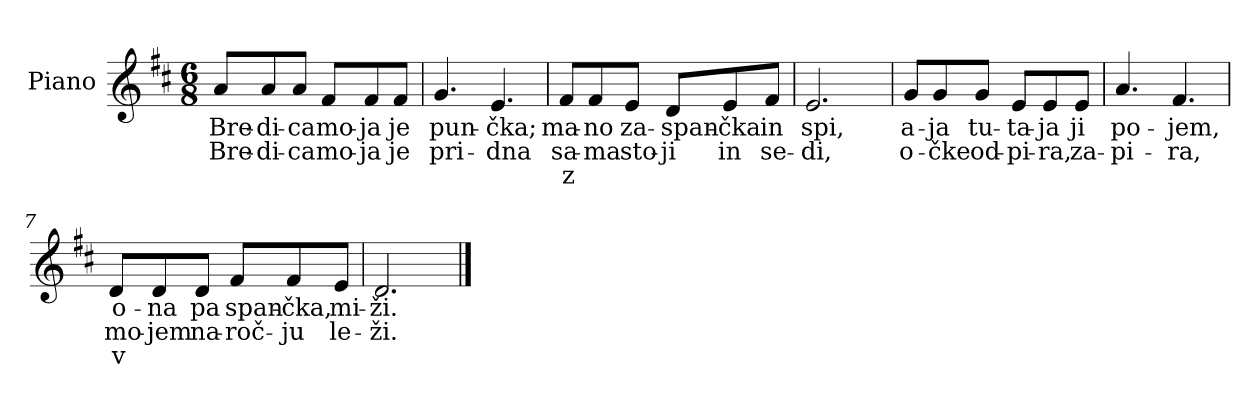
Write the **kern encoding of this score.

**kern	**text	**text	**text
*part1	*part1	*part1	*part1
*staff1	*staff1	*staff1	*staff1
*I"Piano	*	*	*
*I'Pno.	*	*	*
*clefG2	*	*	*
*k[f#c#]	*	*	*
*M6/8	*	*	*
=1	=1	=1	=1
!	!LO:LY:b	!LO:LY:b	!
8a/L	Bre-	Bre-	.
!	!LO:LY:b	!LO:LY:b	!
8a/	-di-	-di-	.
!	!LO:LY:b	!LO:LY:b	!
8a/J	-ca	-ca	.
!	!LO:LY:b	!LO:LY:b	!
8f#/L	mo-	mo-	.
!	!LO:LY:b	!LO:LY:b	!
8f#/	-ja	-ja	.
!	!LO:LY:b	!LO:LY:b	!
8f#/J	je	je	.
=2	=2	=2	=2
!	!LO:LY:b	!LO:LY:b	!
4.g/	pun-	pri-	.
!	!LO:LY:b	!LO:LY:b	!
4.e/	-čka;	-dna	.
=3	=3	=3	=3
!	!LO:LY:b	!LO:LY:b	!LO:LY:b
8f#/L	ma-	sa-	z
!	!LO:LY:b	!LO:LY:b	!
8f#/	-no	-ma	.
!	!LO:LY:b	!LO:LY:b	!
8e/J	za-	sto-	.
!	!LO:LY:b	!LO:LY:b	!
8d/L	-span-	-ji	.
!	!LO:LY:b	!LO:LY:b	!
8e/	-čka	in	.
!	!LO:LY:b	!LO:LY:b	!
8f#/J	in	se-	.
=4	=4	=4	=4
!	!LO:LY:b	!LO:LY:b	!
2.e/	spi,	-di,	.
!!LO:LB:g=z
=5	=5	=5	=5
!	!LO:LY:b	!LO:LY:b	!
8g/L	a-	o-	.
!	!LO:LY:b	!LO:LY:b	!
8g/	-ja	-čke	.
!	!LO:LY:b	!LO:LY:b	!
8g/J	tu-	od-	.
!	!LO:LY:b	!LO:LY:b	!
8e/L	-ta-	-pi-	.
!	!LO:LY:b	!LO:LY:b	!
8e/	-ja	-ra,	.
!	!LO:LY:b	!LO:LY:b	!
8e/J	ji	za-	.
=6	=6	=6	=6
!	!LO:LY:b	!LO:LY:b	!
4.a/	po-	-pi-	.
!	!LO:LY:b	!LO:LY:b	!
4.f#/	-jem,	-ra,	.
=7	=7	=7	=7
!	!LO:LY:b	!LO:LY:b	!LO:LY:b
8d/L	o-	mo-	v
!	!LO:LY:b	!LO:LY:b	!
8d/	-na	-jem	.
!	!LO:LY:b	!LO:LY:b	!
8d/J	pa	na-	.
!	!LO:LY:b	!LO:LY:b	!
8f#/L	span-	-roč-	.
!	!LO:LY:b	!LO:LY:b	!
8f#/	-čka,	-ju	.
!	!LO:LY:b	!LO:LY:b	!
8e/J	mi-	le-	.
=8	=8	=8	=8
!	!LO:LY:b	!LO:LY:b	!
2.d/	-ži.	-ži.	.
==	==	==	==
*-	*-	*-	*-
